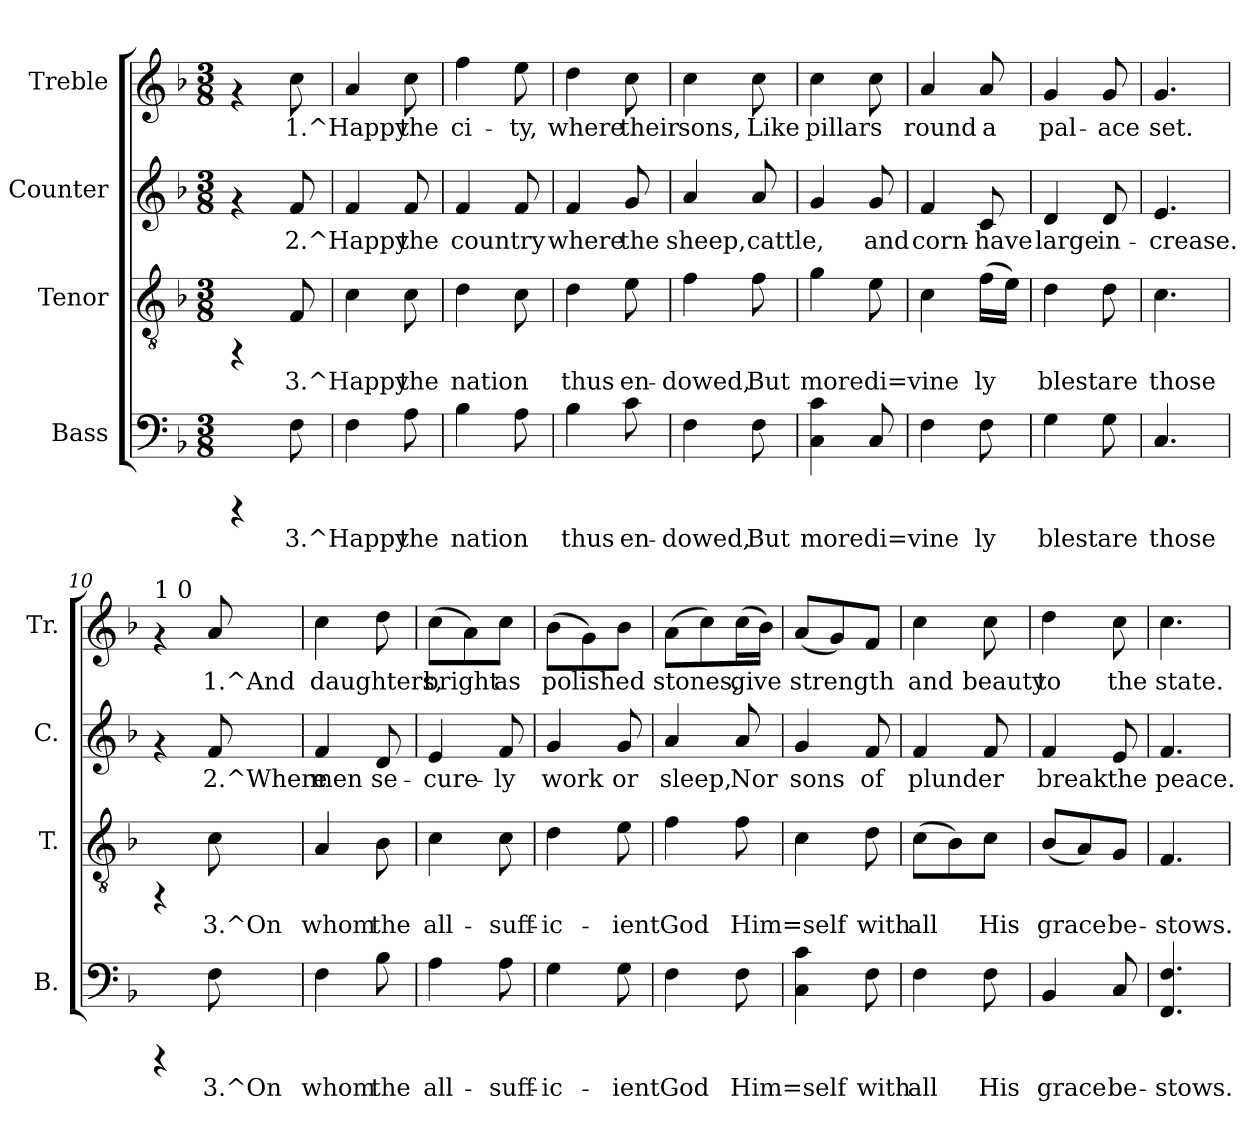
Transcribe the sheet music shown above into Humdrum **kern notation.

**kern	**text	**kern	**text	**kern	**text	**kern	**text
*part4	*part4	*part3	*part3	*part2	*part2	*part1	*part1
*staff4	*staff4	*staff3	*staff3	*staff2	*staff2	*staff1	*staff1
*I"Bass	*	*I"Tenor	*	*I"Counter	*	*I"Treble	*
*I'B.	*	*I'T.	*	*I'C.	*	*I'Tr.	*
!!LO:PB:g=z
*stria5	*	*stria5	*	*stria5	*	*stria5	*
*clefF4	*	*clefGv2	*	*clefG2	*	*clefG2	*
*k[b-]	*	*k[b-]	*	*k[b-]	*	*k[b-]	*
*F:	*	*F:	*	*F:	*	*F:	*
*M3/8	*	*M3/8	*	*M3/8	*	*M3/8	*
=1	=1	=1	=1	=1	=1	=1	=1
4rCCC	.	4rFF	.	4rf	.	4rf	.
!	!LO:LY:a:rj	!	!LO:LY:b:rj	!	!LO:LY:b:rj	!	!LO:LY:b:rj
8F\	3.^Happy	8F/	3.^Happy	8f/	2.^Happy	8cc\	1.^Happy
=2	=2	=2	=2	=2	=2	=2	=2
!	!LO:LY:a:rj	!	!LO:LY:b:rj	!	!LO:LY:b:rj	!	!LO:LY:b:rj
4F\	.	4c\	.	4f/	.	4a/	.
!	!LO:LY:a:rj	!	!LO:LY:b:rj	!	!LO:LY:b:rj	!	!LO:LY:b:rj
8A\	the	8c\	the	8f/	the	8cc\	the
=3	=3	=3	=3	=3	=3	=3	=3
!	!LO:LY:a:rj	!	!LO:LY:b:rj	!	!LO:LY:b:rj	!	!LO:LY:b:rj
4B-\	nation	4d\	nation	4f/	country	4ff\	ci-
!	!LO:LY:a:rj	!	!LO:LY:b:rj	!	!LO:LY:b:rj	!	!LO:LY:b:rj
8A\	.	8c\	.	8f/	.	8ee\	-ty,
=4	=4	=4	=4	=4	=4	=4	=4
!	!LO:LY:a:rj	!	!LO:LY:b:rj	!	!LO:LY:b:rj	!	!LO:LY:b:rj
4B-\	thus	4d\	thus	4f/	where	4dd\	where
!	!LO:LY:a:rj	!	!LO:LY:b:rj	!	!LO:LY:b:rj	!	!LO:LY:b:rj
8c\	en-	8e\	en-	8g/	the	8cc\	their
=5	=5	=5	=5	=5	=5	=5	=5
!	!LO:LY:a:rj	!	!LO:LY:b:rj	!	!LO:LY:b:rj	!	!LO:LY:b:rj
4F\	-dowed,	4f\	-dowed,	4a/	sheep,	4cc\	sons,
!	!LO:LY:a:rj	!	!LO:LY:b:rj	!	!LO:LY:b:rj	!	!LO:LY:b:rj
8F\	But	8f\	But	8a/	cattle,	8cc\	Like
=6	=6	=6	=6	=6	=6	=6	=6
!	!LO:LY:a:rj	!	!LO:LY:b:rj	!	!LO:LY:b:rj	!	!LO:LY:b:rj
4c\ 4C\	more	4g\	more	4g/	.	4cc\	pillars
!	!LO:LY:a:rj	!	!LO:LY:b:rj	!	!LO:LY:b:rj	!	!LO:LY:b:rj
8C/	di=vine-	8e\	di=vine-	8g/	and	8cc\	.
=7	=7	=7	=7	=7	=7	=7	=7
!	!LO:LY:a:rj	!	!LO:LY:b:rj	!	!LO:LY:b:rj	!	!LO:LY:b:rj
4F\	--	4c\	--	4f/	corn-	4a/	round
!	!LO:LY:a:rj	!	!LO:LY:b:rj	!	!LO:LY:b:rj	!	!LO:LY:b:rj
8F\	-ly	(>16f\L	-ly	8c/	-have	8a/	a
!	!	!	!LO:LY:b:rj	!	!	!	!
.	.	16e\J)	.	.	.	.	.
=8	=8	=8	=8	=8	=8	=8	=8
!	!LO:LY:a:rj	!	!LO:LY:b:rj	!	!LO:LY:b:rj	!	!LO:LY:b:rj
4G\	blest	4d\	blest	4d/	large	4g/	pal-
!	!LO:LY:a:rj	!	!LO:LY:b:rj	!	!LO:LY:b:rj	!	!LO:LY:b:rj
8G\	are	8d\	are	8d/	in-	8g/	-ace
=9	=9	=9	=9	=9	=9	=9	=9
!	!LO:LY:a:rj	!	!LO:LY:b:rj	!	!LO:LY:b:rj	!	!LO:LY:b:rj
4.C/	those	4.c\	those	4.e/	-crease.	4.g/	set.
!!LO:LB:g=z
=10	=10	=10	=10	=10	=10	=10	=10
!	!	!	!	!	!	!LO:TX:a:t=1 0	!
4rCCC	.	4rFF	.	4rf	.	4rf	.
!	!LO:LY:a:rj	!	!LO:LY:b:rj	!	!LO:LY:b:rj	!	!LO:LY:b:rj
8F\	3.^On	8c\	3.^On	8f/	2.^Where	8a/	1.^And
=11	=11	=11	=11	=11	=11	=11	=11
!	!LO:LY:a:rj	!	!LO:LY:b:rj	!	!LO:LY:b:rj	!	!LO:LY:b:rj
4F\	whom	4A/	whom	4f/	men	4cc\	daughters,
!	!LO:LY:a:rj	!	!LO:LY:b:rj	!	!LO:LY:b:rj	!	!LO:LY:b:rj
8B-\	the	8B-\	the	8d/	se-	8dd\	.
=12	=12	=12	=12	=12	=12	=12	=12
!	!LO:LY:a:rj	!	!LO:LY:b:rj	!	!LO:LY:b:rj	!	!LO:LY:b:rj
4A\	all-	4c\	all-	4e/	-cure-	(>8cc\L	bright
!	!	!	!	!	!	!	!LO:LY:b:rj
.	.	.	.	.	.	8a\)	.
!	!LO:LY:a:rj	!	!LO:LY:b:rj	!	!LO:LY:b:rj	!	!LO:LY:b:rj
8A\	-suff-	8c\	-suff-	8f/	-ly	8cc\J	as
=13	=13	=13	=13	=13	=13	=13	=13
!	!LO:LY:a:rj	!	!LO:LY:b:rj	!	!LO:LY:b:rj	!	!LO:LY:b:rj
4G\	-ic-	4d\	-ic-	4g/	work	(>8b-\L	polished
!	!	!	!	!	!	!	!LO:LY:b:rj
.	.	.	.	.	.	8g\)	.
!	!LO:LY:a:rj	!	!LO:LY:b:rj	!	!LO:LY:b:rj	!	!LO:LY:b:rj
8G\	-ient	8e\	-ient	8g/	or	8b-\J	.
=14	=14	=14	=14	=14	=14	=14	=14
!	!LO:LY:a:rj	!	!LO:LY:b:rj	!	!LO:LY:b:rj	!	!LO:LY:b:rj
4F\	God	4f\	God	4a/	sleep,	(>8a\L	stones,
!	!	!	!	!	!	!	!LO:LY:b:rj
.	.	.	.	.	.	8cc\)	.
!	!LO:LY:a:rj	!	!LO:LY:b:rj	!	!LO:LY:b:rj	!	!LO:LY:b:rj
8F\	Him=self	8f\	Him=self	8a/	Nor	(>16cc\	give
!	!	!	!	!	!	!	!LO:LY:b:rj
.	.	.	.	.	.	16b-\J)	.
=15	=15	=15	=15	=15	=15	=15	=15
!	!LO:LY:a:rj	!	!LO:LY:b:rj	!	!LO:LY:b:rj	!	!LO:LY:b:rj
4c\ 4C\	.	4c\	.	4g/	sons	(<8a/L	strength
!	!	!	!	!	!	!	!LO:LY:b:rj
.	.	.	.	.	.	8g/)	.
!	!LO:LY:a:rj	!	!LO:LY:b:rj	!	!LO:LY:b:rj	!	!LO:LY:b:rj
8F\	with	8d\	with	8f/	of	8f/J	.
=16	=16	=16	=16	=16	=16	=16	=16
!	!LO:LY:a:rj	!	!LO:LY:b:rj	!	!LO:LY:b:rj	!	!LO:LY:b:rj
4F\	all	(>8c\L	all	4f/	plunder	4cc\	and
!	!	!	!LO:LY:b:rj	!	!	!	!
.	.	8B-\)	.	.	.	.	.
!	!LO:LY:a:rj	!	!LO:LY:b:rj	!	!LO:LY:b:rj	!	!LO:LY:b:rj
8F\	His	8c\J	His	8f/	.	8cc\	beauty
=17	=17	=17	=17	=17	=17	=17	=17
!	!LO:LY:a:rj	!	!LO:LY:b:rj	!	!LO:LY:b:rj	!	!LO:LY:b:rj
4BB-/	grace	(<8B-/L	grace	4f/	break	4dd\	to
!	!	!	!LO:LY:b:rj	!	!	!	!
.	.	8A/)	.	.	.	.	.
!	!LO:LY:a:rj	!	!LO:LY:b:rj	!	!LO:LY:b:rj	!	!LO:LY:b:rj
8C/	be-	8G/J	be-	8e/	the	8cc\	the
=18	=18	=18	=18	=18	=18	=18	=18
!	!LO:LY:a:rj	!	!LO:LY:b:rj	!	!LO:LY:b:rj	!	!LO:LY:b:rj
4.F/ 4.FF/	-stows.	4.F/	-stows.	4.f/	peace.	4.cc\	state.
=	=	=	=	=	=	=	=
*-	*-	*-	*-	*-	*-	*-	*-
